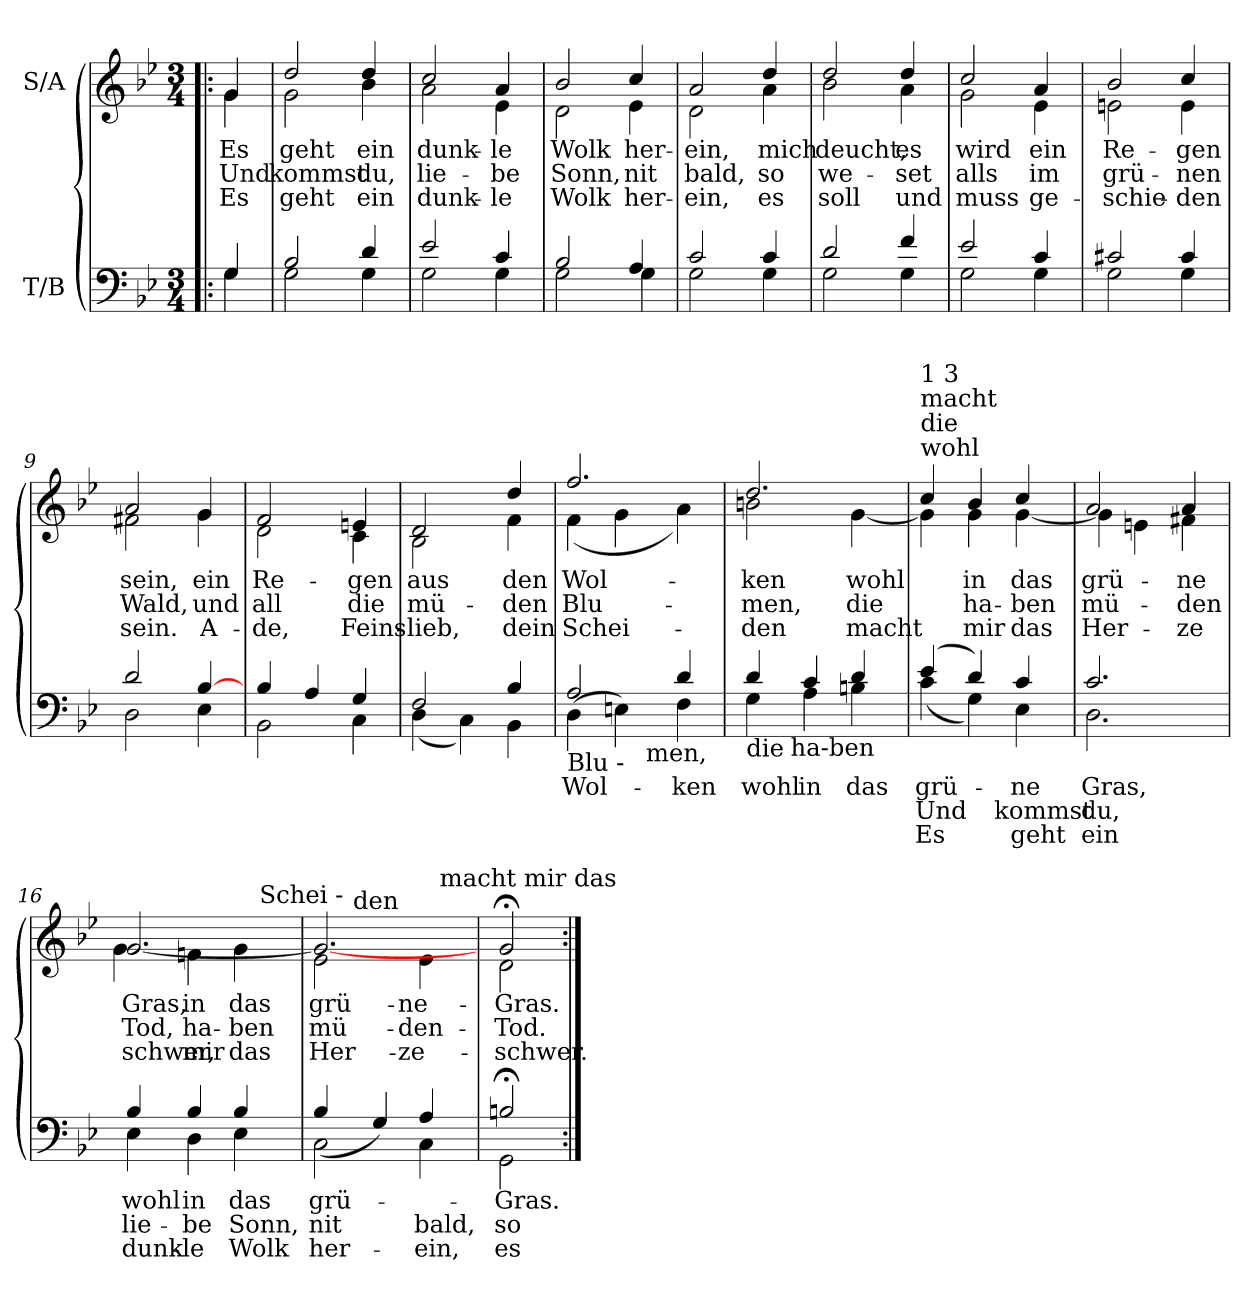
**kern	**text	**text	**text	**kern	**text	**text	**text
*part2	*part2	*part2	*part2	*part1	*part1	*part1	*part1
*staff2	*staff2	*staff2	*staff2	*staff1	*staff1	*staff1	*staff1
*I"T/B	*	*	*	*I"S/A	*	*	*
!!LO:PB:g=z
*clefF4	*	*	*	*clefG2	*	*	*
*k[b-e-]	*	*	*	*k[b-e-]	*	*	*
*B-:	*	*	*	*B-:	*	*	*
*M3/4	*	*	*	*M3/4	*	*	*
=1!|:	=1!|:	=1!|:	=1!|:	=1!|:	=1!|:	=1!|:	=1!|:
*^	*	*	*	*^	*	*	*
!	!	!	!	!	!	!	!LO:LY:b	!LO:LY:b	!LO:LY:b
4G/	4G\	.	.	.	4g/	4g\	Es	Und	Es
=2	=2	=2	=2	=2	=2	=2	=2	=2	=2
!	!	!	!	!	!	!	!LO:LY:b	!LO:LY:b	!LO:LY:b
2B-/	2G\	.	.	.	2dd/	2g\	geht	kommst	geht
!	!	!	!	!	!	!	!LO:LY:b	!LO:LY:b	!LO:LY:b
4d/	4G\	.	.	.	4dd/	4b-\	ein	du,	ein
=3	=3	=3	=3	=3	=3	=3	=3	=3	=3
!	!	!	!	!	!	!	!LO:LY:b	!LO:LY:b	!LO:LY:b
2e-/	2G\	.	.	.	2cc/	2a\	dunk-	lie-	dunk-
!	!	!	!	!	!	!	!LO:LY:b	!LO:LY:b	!LO:LY:b
4c/	4G\	.	.	.	4a/	4e-\	-le	-be	-le
=4	=4	=4	=4	=4	=4	=4	=4	=4	=4
!	!	!	!	!	!	!	!LO:LY:b	!LO:LY:b	!LO:LY:b
2B-/	2G\	.	.	.	2b-/	2d\	Wolk	Sonn,	Wolk
!	!	!	!	!	!	!	!LO:LY:b	!LO:LY:b	!LO:LY:b
4A/	4G\	.	.	.	4cc/	4e-\	her-	nit	her-
=5	=5	=5	=5	=5	=5	=5	=5	=5	=5
!	!	!	!	!	!	!	!LO:LY:b	!LO:LY:b	!LO:LY:b
2c/	2G\	.	.	.	2a/	2d\	-ein,	bald,	-ein,
!	!	!	!	!	!	!	!LO:LY:b	!LO:LY:b	!LO:LY:b
4c/	4G\	.	.	.	4dd/	4a\	mich	so	es
=6	=6	=6	=6	=6	=6	=6	=6	=6	=6
!	!	!	!	!	!	!	!LO:LY:b	!LO:LY:b	!LO:LY:b
2d/	2G\	.	.	.	2dd/	2b-\	deucht,	we-	soll
!	!	!	!	!	!	!	!LO:LY:b	!LO:LY:b	!LO:LY:b
4f/	4G\	.	.	.	4dd/	4a\	es	-set	und
=7	=7	=7	=7	=7	=7	=7	=7	=7	=7
!	!	!	!	!	!	!	!LO:LY:b	!LO:LY:b	!LO:LY:b
2e-/	2G\	.	.	.	2cc/	2g\	wird	alls	muss
!	!	!	!	!	!	!	!LO:LY:b	!LO:LY:b	!LO:LY:b
4c/	4G\	.	.	.	4a/	4e-\	ein	im	ge-
!!LO:LB:g=z	!!
=8	=8	=8	=8	=8	=8	=8	=8	=8	=8
!	!	!	!	!	!	!	!LO:LY:b	!LO:LY:b	!LO:LY:b
2c#X/	2G\	.	.	.	2b-/	2en\	Re-	grü-	-schie-
!	!	!	!	!	!	!	!LO:LY:b	!LO:LY:b	!LO:LY:b
4c#/	4G\	.	.	.	4cc/	4e\	-gen	-nen	-den
=9	=9	=9	=9	=9	=9	=9	=9	=9	=9
!	!	!	!	!	!	!	!LO:LY:b	!LO:LY:b	!LO:LY:b
2d/	2D\	.	.	.	2a/	2f#X\	sein,	Wald,	sein.
!	!	!	!	!	!	!	!LO:LY:b	!LO:LY:b	!LO:LY:b
[>4B-/	4E-\	.	.	.	4g/	4g\	ein	und	A-
=10	=10	=10	=10	=10	=10	=10	=10	=10	=10
!	!	!	!	!	!	!	!LO:LY:b	!LO:LY:b	!LO:LY:b
2BB-\	4B-/	.	.	.	2f/	2d\	Re-	all	-de,
.	4A/	.	.	.	.	.	.	.	.
!	!	!	!	!	!	!	!LO:LY:b	!LO:LY:b	!LO:LY:b
4C\	4G/	.	.	.	4en/	4c\	-gen	die	Feins-
=11	=11	=11	=11	=11	=11	=11	=11	=11	=11
!	!	!	!	!	!	!	!LO:LY:b	!LO:LY:b	!LO:LY:b
2F/	(<4D\	.	.	.	2d/	2B-\	aus	mü-	-lieb,
.	4C\)	.	.	.	.	.	.	.	.
!	!	!	!	!	!	!	!LO:LY:b	!LO:LY:b	!LO:LY:b
4BB-\	4B-/	.	.	.	4dd/	4f\	den	-den	dein
=12	=12	=12	=12	=12	=12	=12	=12	=12	=12
*	*^	*	*	*	*	*	*	*	*
!LO:TX:b:t=Blu -	!	!	!	!	!	!	!	!	!	!
!	!	!	!LO:LY:b	!	!	!	!	!LO:LY:b	!LO:LY:b	!LO:LY:b
4.ryy	2A/	(<4D\	Wol-	.	.	2.ff/	(<4f\	Wol-	Blu-	Schei-
.	.	4En\)	.	.	.	.	4g\	.	.	.
!LO:TX:b:t=men,	!	!	!	!	!	!	!	!	!	!
4.ryy	.	.	.	.	.	.	.	.	.	.
!	!	!	!LO:LY:b	!	!	!	!	!	!	!
.	4F\	4d/	ken	.	.	.	4a\)	.	.	.
=13	=13	=13	=13	=13	=13	=13	=13	=13	=13	=13
!LO:TX:b:t=die	!	!	!	!	!	!	!	!	!	!
!	!	!	!LO:LY:b	!	!	!	!	!LO:LY:b	!LO:LY:b	!LO:LY:b
4d/	4G\	8..ryy	-wohl	.	.	2.dd/	2bn\	-ken	-men,	-den
!	!	!LO:TX:b:t=ha-ben	!	!	!	!	!	!	!	!
.	.	2ryy	.	.	.	.	.	.	.	.
!	!	!	!LO:LY:b	!	!	!	!	!	!	!
4c/	4A\	.	in	.	.	.	.	.	.	.
!	!	!	!LO:LY:b	!	!	!	!	!LO:LY:b	!LO:LY:b	!LO:LY:b
4d/	4Bn\	.	das	.	.	.	[<4g\	wohl	die	macht
.	.	32ryy	.	.	.	.	.	.	.	.
!!LO:PB:g=z	!!
=14	=14	=14	=14	=14	=14	=14	=14	=14	=14	=14
!	!	!	!	!	!	!LO:TX:a:t=wohl	!	!	!	!
!	!	!	!	!	!	!LO:TX:a:t=die	!	!	!	!
!	!	!	!	!	!	!LO:TX:a:t=macht	!	!	!	!
!	!	!	!	!	!	!LO:TX:a:t=1 3	!	!	!	!
!	!	!	!LO:LY:b	!LO:LY:b	!LO:LY:b	!	!	!	!	!
*	*v	*v	*	*	*	*	*	*	*	*
(>4e-/	(<4c\	grü-	Und	Es	4cc/	4g\]	.	.	.
!	!	!	!	!	!	!	!LO:LY:b	!LO:LY:b	!LO:LY:b
4d/)	4G\)	.	.	.	4b-/	4g\	in	ha-	mir
!	!	!LO:LY:b	!LO:LY:b	!LO:LY:b	!	!	!LO:LY:b	!LO:LY:b	!LO:LY:b
4c/	4E-\	-ne	kommst	geht	4cc/	[<4g\	das	-ben	das
=15	=15	=15	=15	=15	=15	=15	=15	=15	=15
!	!	!LO:LY:b	!LO:LY:b	!LO:LY:b	!	!	!LO:LY:b	!LO:LY:b	!LO:LY:b
2.c/	2.D\	Gras,	du,	ein	2a/	4g\]	grü-	mü-	Her-
.	.	.	.	.	.	4en\	.	.	.
!	!	!	!	!	!	!	!LO:LY:b	!LO:LY:b	!LO:LY:b
.	.	.	.	.	4f#X\	4a/	ne	den	ze
=16	=16	=16	=16	=16	=16	=16	=16	=16	=16
!	!	!LO:LY:b	!LO:LY:b	!LO:LY:b	!	!	!LO:LY:b	!LO:LY:b	!LO:LY:b
*	*	*	*	*	*	*^	*	*	*
4B-/	4E-\	wohl	lie-	dunk-	2ryy	[>2.g/	4g\	-Gras,	-Tod,	-schwer,
!	!	!LO:LY:b	!LO:LY:b	!LO:LY:b	!	!	!	!LO:LY:b	!LO:LY:b	!LO:LY:b
4B-/	4D\	in	-be	-le	.	.	4fn\	in	ha-	mir
!	!	!LO:LY:b	!LO:LY:b	!LO:LY:b	!	!	!	!LO:LY:b	!LO:LY:b	!LO:LY:b
4B-/	4E-\	das	Sonn,	Wolk	16.ryy	.	4g\	das	-ben	das
!	!	!	!	!	!LO:TX:a:t=Schei -	!	!	!	!	!
.	.	.	.	.	8ryy	.	.	.	.	.
.	.	.	.	.	32ryy	.	.	.	.	.
=17	=17	=17	=17	=17	=17	=17	=17	=17	=17	=17
!	!	!LO:LY:b	!LO:LY:b	!LO:LY:b	!	!	!	!LO:LY:b	!LO:LY:b	!LO:LY:b
2C\	(>4B-/	grü-	nit	her-	8.ryy	2.g/_	2e-\	grü-	mü-	Her-
!	!	!	!	!	!LO:TX:a:t=den	!	!	!	!	!
.	.	.	.	.	4.ryy	.	.	.	.	.
.	4G/)	.	.	.	.	.	.	.	.	.
!	!	!LO:LY:b	!LO:LY:b	!LO:LY:b	!	!	!	!LO:LY:b	!LO:LY:b	!LO:LY:b
4C\	4A/	.	bald,	ein,	.	.	4e-\	-ne	-den	-ze
!	!	!	!	!	!LO:TX:a:t=macht mir das	!	!	!	!	!
.	.	.	.	.	8.ryy	.	.	.	.	.
*	*	*	*	*	*v	*v	*v	*	*	*
=18	=18	=18	=18	=18	=18	=18	=18	=18
!	!	!LO:LY:b	!LO:LY:b	!LO:LY:b	!	!LO:LY:b	!LO:LY:b	!LO:LY:b
*	*	*	*	*	*^	*	*	*
2Bn;</	2GG\	-Gras.	so	-es	2g;</	2d\	Gras.	Tod.	schwer.
*v	*v	*	*	*	*	*	*	*	*
*	*	*	*	*v	*v	*	*	*
=:|!	=:|!	=:|!	=:|!	=:|!	=:|!	=:|!	=:|!
*-	*-	*-	*-	*-	*-	*-	*-
